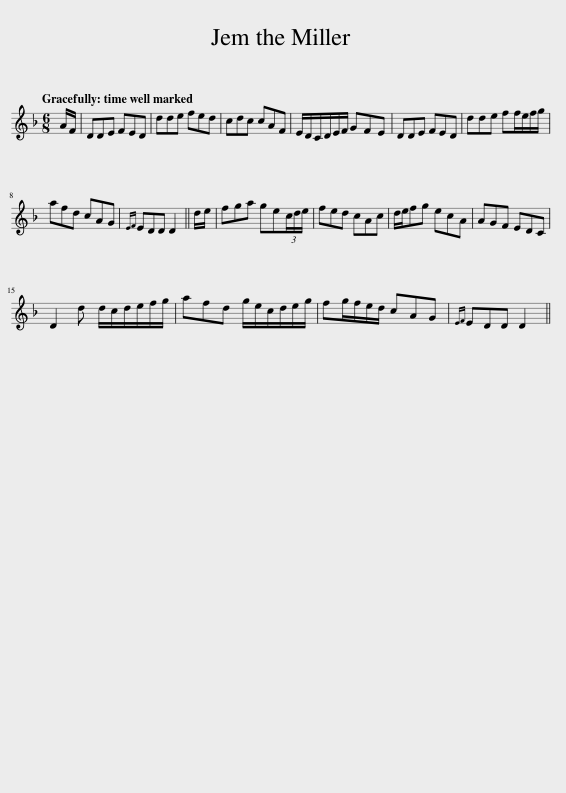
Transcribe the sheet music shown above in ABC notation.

X:1
L:1/8
Q:1/4=120
M:6/8
I:linebreak $
K:Dmin
V:1 treble
V:1
 A/F/ | DDE FED | dde fed | cdc cAF | E/D/C/D/E/F/ GFE | %5
 DDE FED | dde ff/e/f/g/ |$ afd cAG |{EF} EDD D2 || d/e/ | %10
 fga ge(3c/d/e/ | fed cAc | d/e/fg ecA | AGF EDC |$ D2 d d/c/d/e/f/g/ | %15
 afd g/e/c/d/e/g/ | fg/f/e/d/ cAG |{EF} EDD D2 || %18
